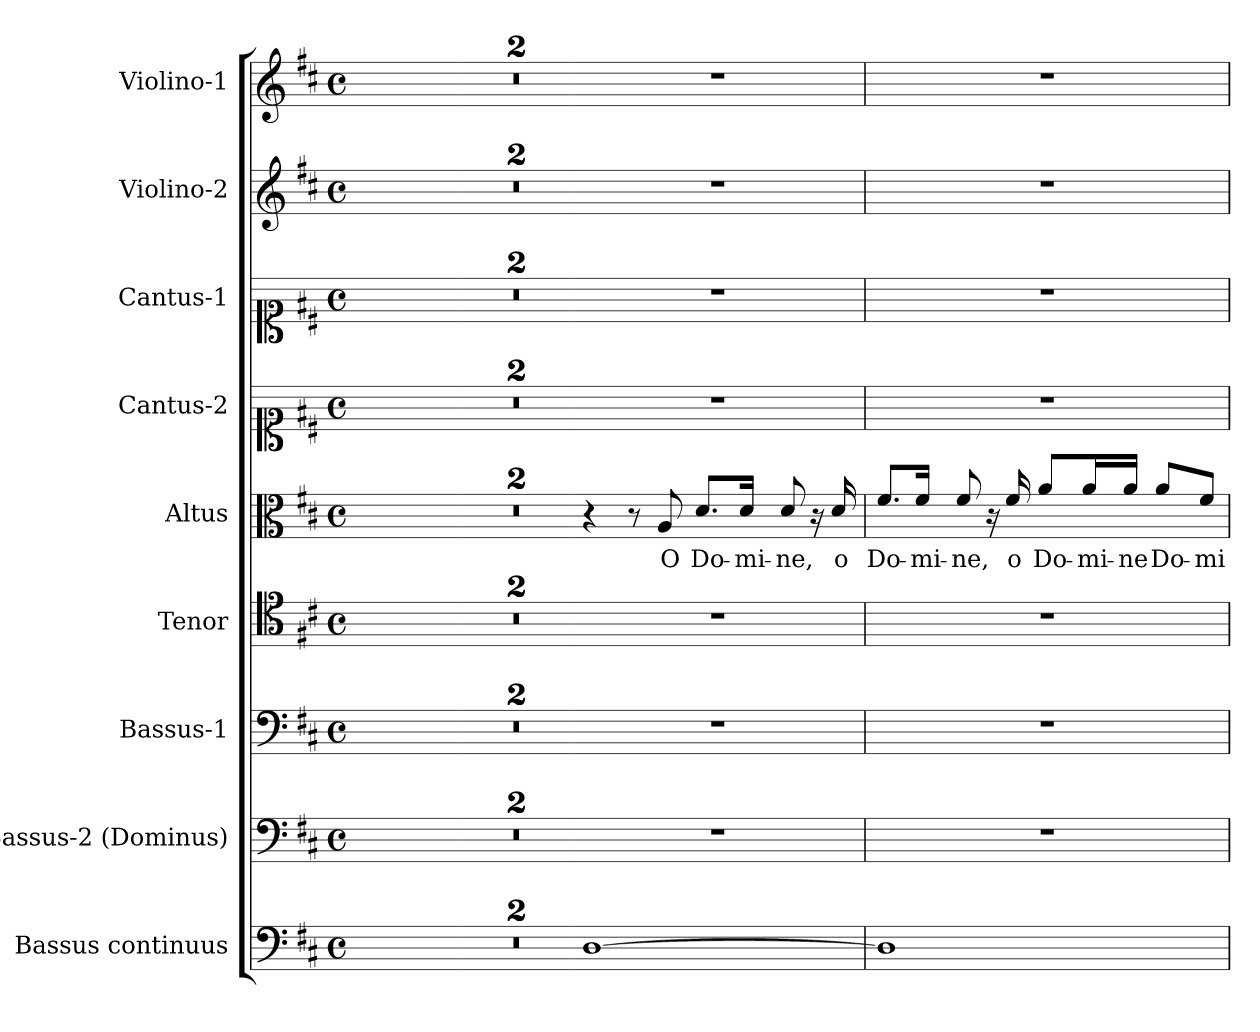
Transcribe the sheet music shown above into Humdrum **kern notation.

**kern	**kern	**kern	**kern	**kern	**text	**kern	**kern	**kern	**kern
*part9	*part8	*part7	*part6	*part5	*part5	*part4	*part3	*part2	*part1
*staff9	*staff8	*staff7	*staff6	*staff5	*staff5	*staff4	*staff3	*staff2	*staff1
*I"Bassus continuus	*I"Bassus-2 (Dominus)	*I"Bassus-1	*I"Tenor	*I"Altus	*	*I"Cantus-2	*I"Cantus-1	*I"Violino-2	*I"Violino-1
*clefF4	*clefF4	*clefF4	*clefC4	*clefC3	*	*clefC1	*clefC1	*clefG2	*clefG2
*k[f#c#]	*k[f#c#]	*k[f#c#]	*k[f#c#]	*k[f#c#]	*	*k[f#c#]	*k[f#c#]	*k[f#c#]	*k[f#c#]
*D:	*D:	*D:	*D:	*D:	*	*D:	*D:	*D:	*D:
*M4/4	*M4/4	*M4/4	*M4/4	*M4/4	*	*M4/4	*M4/4	*M4/4	*M4/4
*met(c)	*met(c)	*met(c)	*met(c)	*met(c)	*	*met(c)	*met(c)	*met(c)	*met(c)
=1	=1	=1	=1	=1	=1	=1	=1	=1	=1
1ryy	1ryy	1ryy	1ryy	1ryy	.	1ryy	1ryy	1ryy	1ryy
=2-	=2-	=2-	=2-	=2-	=2-	=2-	=2-	=2-	=2-
1r	1r	1r	1r	1r	.	1r	1r	1r	1r
=3	=3	=3	=3	=3	=3	=3	=3	=3	=3
*	*	*	*clefGv2	*clefG2	*	*clefG2	*clefG2	*	*
1ryy	1ryy	1ryy	1ryy	1ryy	.	1ryy	1ryy	1ryy	1ryy
=3X1-	=3X1-	=3X1-	=3X1-	=3X1-	=3X1-	=3X1-	=3X1-	=3X1-	=3X1-
[1D	1r	1r	1r	4r	.	1r	1r	1r	1r
.	.	.	.	8r	.	.	.	.	.
!	!	!	!	!	!LO:LY:b	!	!	!	!
.	.	.	.	8A/	O	.	.	.	.
!	!	!	!	!	!LO:LY:b	!	!	!	!
.	.	.	.	8.d/L	Do-	.	.	.	.
!	!	!	!	!	!LO:LY:b	!	!	!	!
.	.	.	.	16d/Jk	-mi-	.	.	.	.
!	!	!	!	!	!LO:LY:b	!	!	!	!
.	.	.	.	8d/	-ne,	.	.	.	.
.	.	.	.	16r	.	.	.	.	.
!	!	!	!	!	!LO:LY:b	!	!	!	!
.	.	.	.	16d/	o	.	.	.	.
=4	=4	=4	=4	=4	=4	=4	=4	=4	=4
!	!	!	!	!	!LO:LY:b	!	!	!	!
1D]	1r	1r	1r	8.f#/L	Do-	1r	1r	1r	1r
!	!	!	!	!	!LO:LY:b	!	!	!	!
.	.	.	.	16f#/Jk	-mi-	.	.	.	.
!	!	!	!	!	!LO:LY:b	!	!	!	!
.	.	.	.	8f#/	-ne,	.	.	.	.
.	.	.	.	16r	.	.	.	.	.
!	!	!	!	!	!LO:LY:b	!	!	!	!
.	.	.	.	16f#/	o	.	.	.	.
!	!	!	!	!	!LO:LY:b	!	!	!	!
.	.	.	.	8a/L	Do-	.	.	.	.
!	!	!	!	!	!LO:LY:b	!	!	!	!
.	.	.	.	16a/L	-mi-	.	.	.	.
!	!	!	!	!	!LO:LY:b	!	!	!	!
.	.	.	.	16a/JJ	-ne	.	.	.	.
!	!	!	!	!	!LO:LY:b	!	!	!	!
.	.	.	.	8a/L	Do-	.	.	.	.
!	!	!	!	!	!LO:LY:b	!	!	!	!
.	.	.	.	8f#/J	-mi-	.	.	.	.
=	=	=	=	=	=	=	=	=	=
*-	*-	*-	*-	*-	*-	*-	*-	*-	*-
